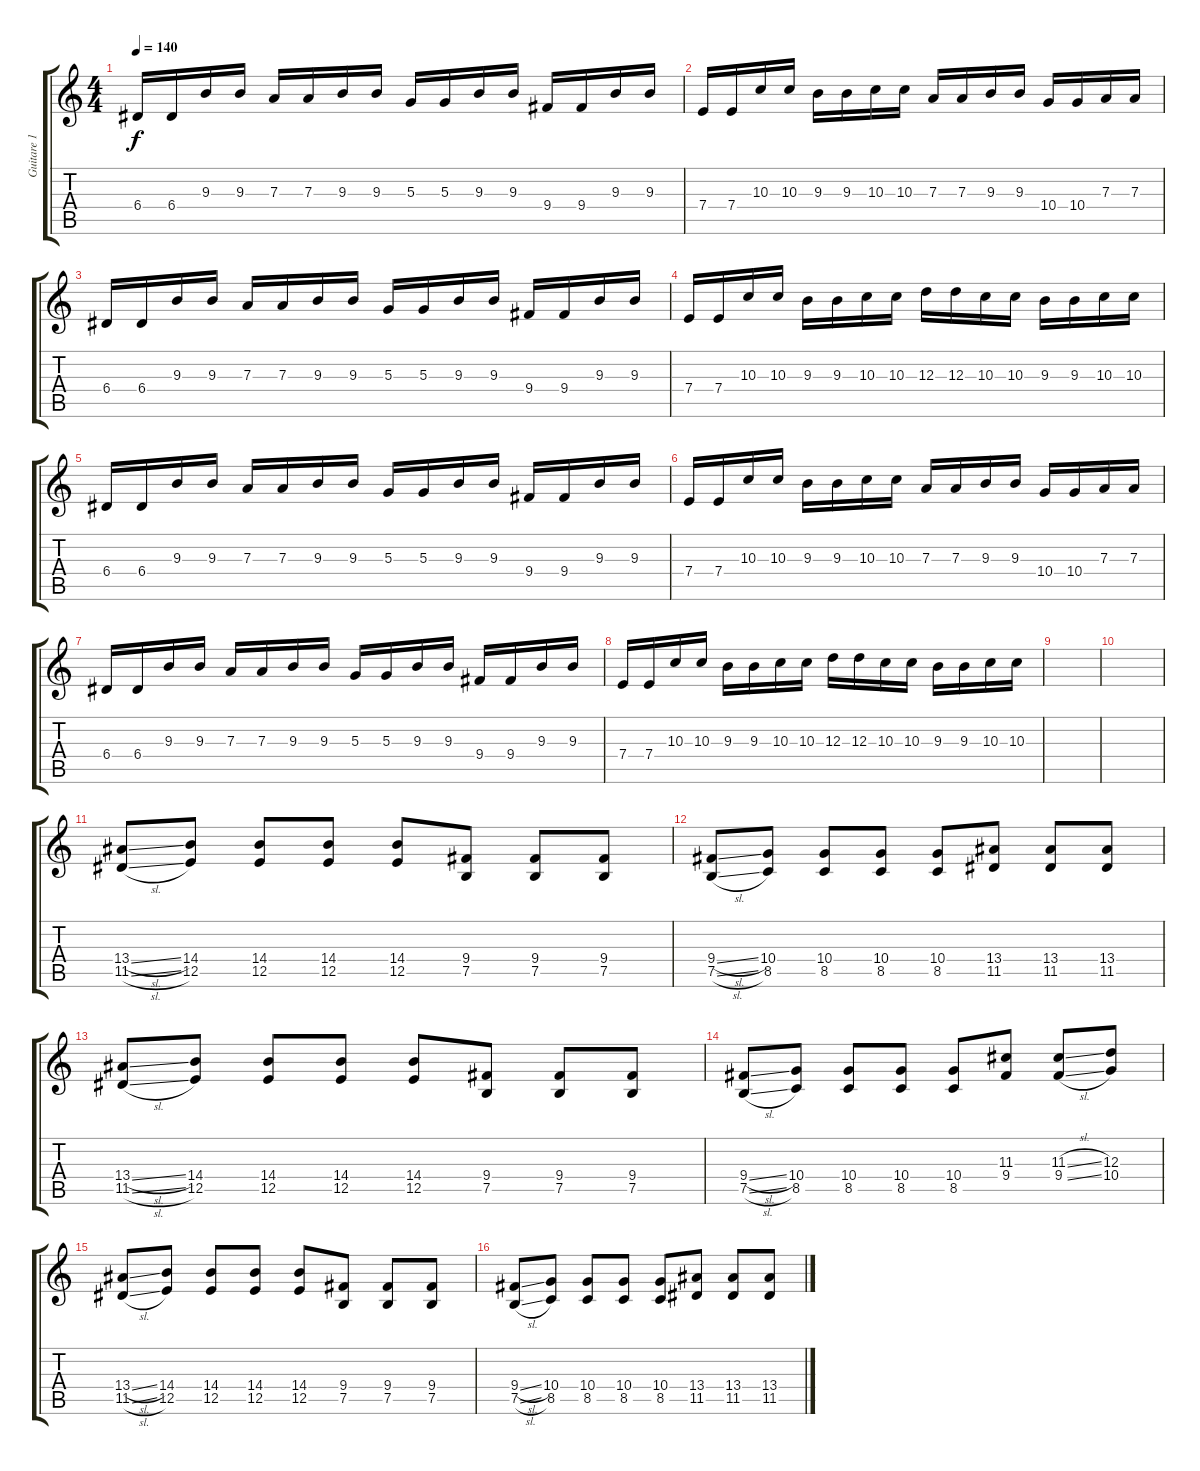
\track ("Guitare 1" "Guitare 1") {instrument distortionguitar}
\staff {score tabs}
\tuning (B3 Gb3 D3 A2 E2 B1) {hide}
\ts (4 4)
\tempo 140
\clef g2
\ks c
6.4.16{dy f} 6.4.16 9.3.16 9.3.16 7.3.16 7.3.16 9.3.16 9.3.16 5.3.16 5.3.16 9.3.16 9.3.16 9.4.16 9.4.16 9.3.16 9.3.16 |
7.4.16 7.4.16 10.3.16 10.3.16 9.3.16 9.3.16 10.3.16 10.3.16 7.3.16 7.3.16 9.3.16 9.3.16 10.4.16 10.4.16 7.3.16 7.3.16 |
6.4.16 6.4.16 9.3.16 9.3.16 7.3.16 7.3.16 9.3.16 9.3.16 5.3.16 5.3.16 9.3.16 9.3.16 9.4.16 9.4.16 9.3.16 9.3.16 |
7.4.16 7.4.16 10.3.16 10.3.16 9.3.16 9.3.16 10.3.16 10.3.16 12.3.16 12.3.16 10.3.16 10.3.16 9.3.16 9.3.16 10.3.16 10.3.16 |
6.4.16 6.4.16 9.3.16 9.3.16 7.3.16 7.3.16 9.3.16 9.3.16 5.3.16 5.3.16 9.3.16 9.3.16 9.4.16 9.4.16 9.3.16 9.3.16 |
7.4.16 7.4.16 10.3.16 10.3.16 9.3.16 9.3.16 10.3.16 10.3.16 7.3.16 7.3.16 9.3.16 9.3.16 10.4.16 10.4.16 7.3.16 7.3.16 |
6.4.16 6.4.16 9.3.16 9.3.16 7.3.16 7.3.16 9.3.16 9.3.16 5.3.16 5.3.16 9.3.16 9.3.16 9.4.16 9.4.16 9.3.16 9.3.16 |
7.4.16 7.4.16 10.3.16 10.3.16 9.3.16 9.3.16 10.3.16 10.3.16 12.3.16 12.3.16 10.3.16 10.3.16 9.3.16 9.3.16 10.3.16 10.3.16 |
|
|
(13.4{sl} 11.5{sl}).8 (14.4 12.5).8 (14.4 12.5).8 (14.4 12.5).8 (14.4 12.5).8 (9.4 7.5).8 (9.4 7.5).8 (9.4 7.5).8 |
(9.4{sl} 7.5{sl}).8 (10.4 8.5).8 (10.4 8.5).8 (10.4 8.5).8 (10.4 8.5).8 (13.4 11.5).8 (13.4 11.5).8 (13.4 11.5).8 |
(13.4{sl} 11.5{sl}).8 (14.4 12.5).8 (14.4 12.5).8 (14.4 12.5).8 (14.4 12.5).8 (9.4 7.5).8 (9.4 7.5).8 (9.4 7.5).8 |
(9.4{sl} 7.5{sl}).8 (10.4 8.5).8 (10.4 8.5).8 (10.4 8.5).8 (10.4 8.5).8 (11.3 9.4).8 (11.3{sl} 9.4{sl}).8 (12.3 10.4).8 |
(13.4{sl} 11.5{sl}).8 (14.4 12.5).8 (14.4 12.5).8 (14.4 12.5).8 (14.4 12.5).8 (9.4 7.5).8 (9.4 7.5).8 (9.4 7.5).8 |
(9.4{sl} 7.5{sl}).8 (10.4 8.5).8 (10.4 8.5).8 (10.4 8.5).8 (10.4 8.5).8 (13.4 11.5).8 (13.4 11.5).8 (13.4 11.5).8
